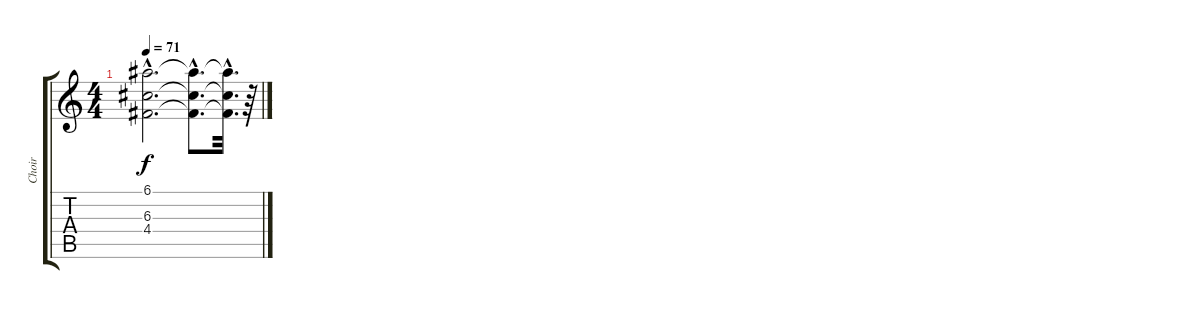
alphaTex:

\track ("Choir               " "Choir     ") {instrument acousticbass}
\staff {score tabs}
\tuning (E4 B3 G3 D3 A2 E2) {hide}
\ts (4 4)
\tempo 71
\clef g2
\ks c
(6.1{hac t} 6.3{hac t} 4.4{hac t}).2{d dy f} (6.1{hac t} 6.3{hac t} 4.4{hac t}).8{d} (6.1{hac t} 6.3{hac t} 4.4{hac t}).32{d} r.64
